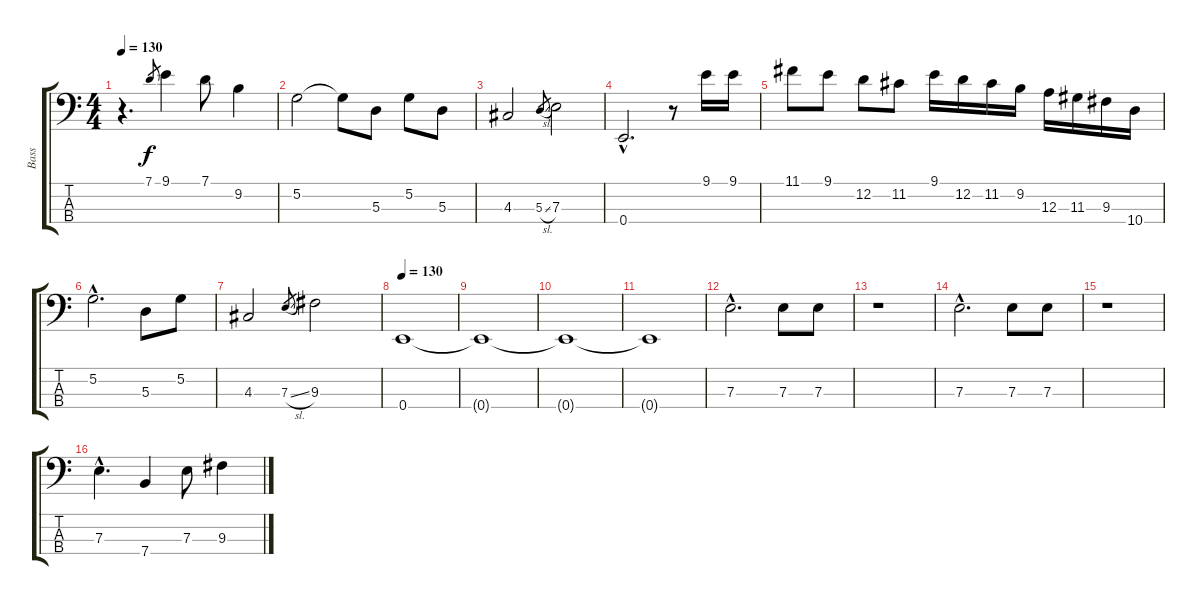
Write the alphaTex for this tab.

\track ("Bass" "Bass") {instrument electricbassfinger}
\staff {score tabs}
\tuning (G2 D2 A1 E1) {hide}
\ts (4 4)
\tempo 130
\clef f4
\ks c
r.4{d dy f} 7.1.8{gr} 9.1.4 7.1.8 9.2.4 |
5.2.2 5.2{t}.8 5.3.8 5.2.8 5.3.8 |
4.3.2 5.3{sl}.8{gr} 7.3.2 |
0.4{hac}.2{d} r.8 9.1.16 9.1.16 |
11.1.8 9.1.8 12.2.8 11.2.8 9.1.16 12.2.16 11.2.16 9.2.16 12.3.16 11.3.16 9.3.16 10.4.16 |
5.2{hac}.2{d} 5.3.8 5.2.8 |
4.3.2 7.3{sl}.8{gr} 9.3.2 |
\tempo 130
0.4.1 |
0.4{t}.1 |
0.4{t}.1 |
0.4{t}.1 |
7.3{hac}.2{d} 7.3.8 7.3.8 |
r.1 |
7.3{hac}.2{d} 7.3.8 7.3.8 |
r.1 |
7.3{hac}.4{d} 7.4.4 7.3.8 9.3.4
